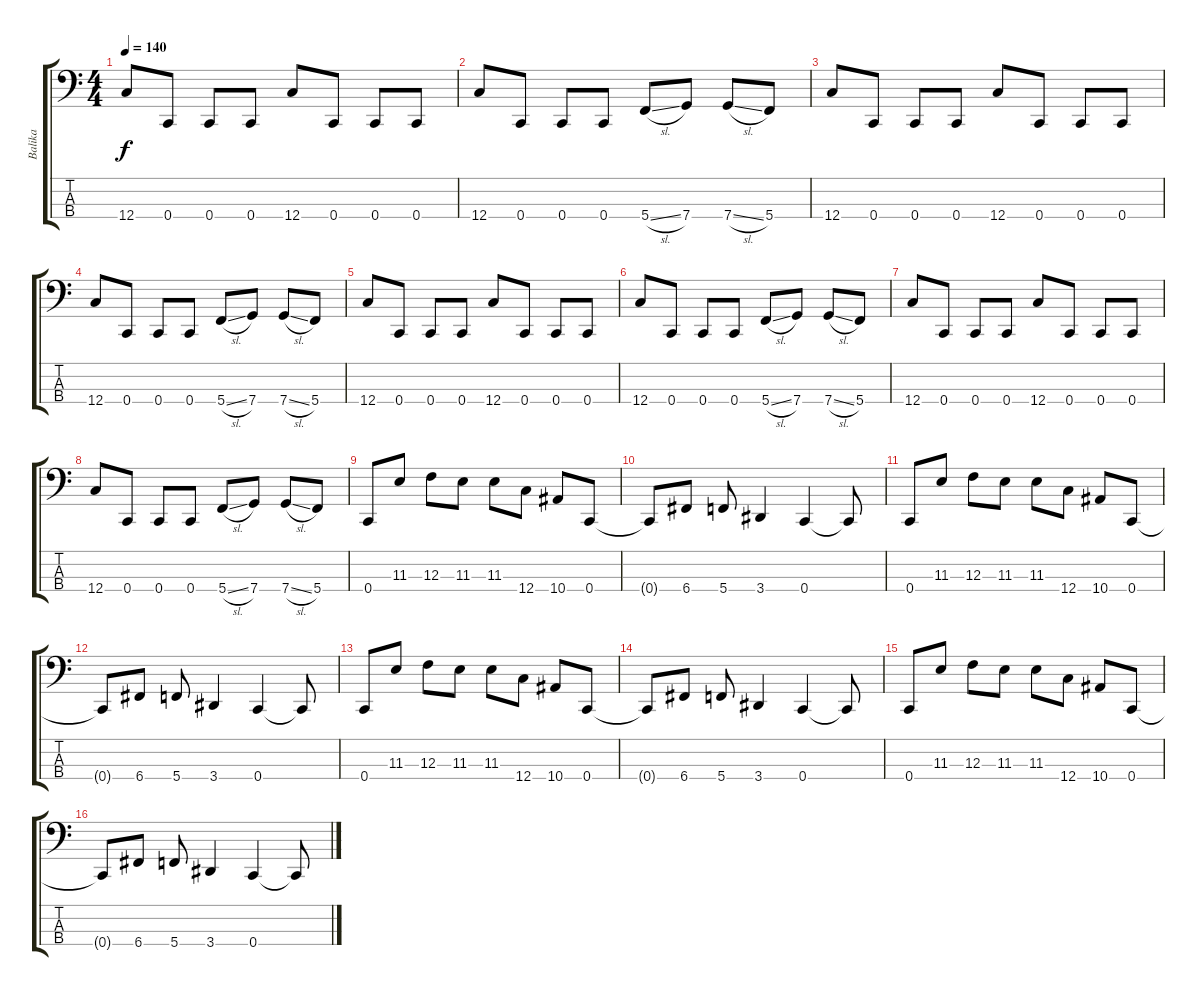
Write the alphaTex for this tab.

\track ("Balika" "Balika") {instrument electricbassfinger}
\staff {score tabs}
\tuning (Eb2 Bb1 F1 C1) {hide}
\ts (4 4)
\tempo 140
\clef f4
\ks c
12.4.8{dy f} 0.4.8 0.4.8 0.4.8 12.4.8 0.4.8 0.4.8 0.4.8 |
12.4.8 0.4.8 0.4.8 0.4.8 5.4{sl}.8 7.4.8 7.4{sl}.8 5.4.8 |
12.4.8 0.4.8 0.4.8 0.4.8 12.4.8 0.4.8 0.4.8 0.4.8 |
12.4.8 0.4.8 0.4.8 0.4.8 5.4{sl}.8 7.4.8 7.4{sl}.8 5.4.8 |
12.4.8 0.4.8 0.4.8 0.4.8 12.4.8 0.4.8 0.4.8 0.4.8 |
12.4.8 0.4.8 0.4.8 0.4.8 5.4{sl}.8 7.4.8 7.4{sl}.8 5.4.8 |
12.4.8 0.4.8 0.4.8 0.4.8 12.4.8 0.4.8 0.4.8 0.4.8 |
12.4.8 0.4.8 0.4.8 0.4.8 5.4{sl}.8 7.4.8 7.4{sl}.8 5.4.8 |
0.4.8 11.3.8 12.3.8 11.3.8 11.3.8 12.4.8 10.4.8 0.4.8 |
0.4{t}.8 6.4.8 5.4.8 3.4.4 0.4.4 0.4{t}.8 |
0.4.8 11.3.8 12.3.8 11.3.8 11.3.8 12.4.8 10.4.8 0.4.8 |
0.4{t}.8 6.4.8 5.4.8 3.4.4 0.4.4 0.4{t}.8 |
0.4.8 11.3.8 12.3.8 11.3.8 11.3.8 12.4.8 10.4.8 0.4.8 |
0.4{t}.8 6.4.8 5.4.8 3.4.4 0.4.4 0.4{t}.8 |
0.4.8 11.3.8 12.3.8 11.3.8 11.3.8 12.4.8 10.4.8 0.4.8 |
0.4{t}.8 6.4.8 5.4.8 3.4.4 0.4.4 0.4{t}.8
